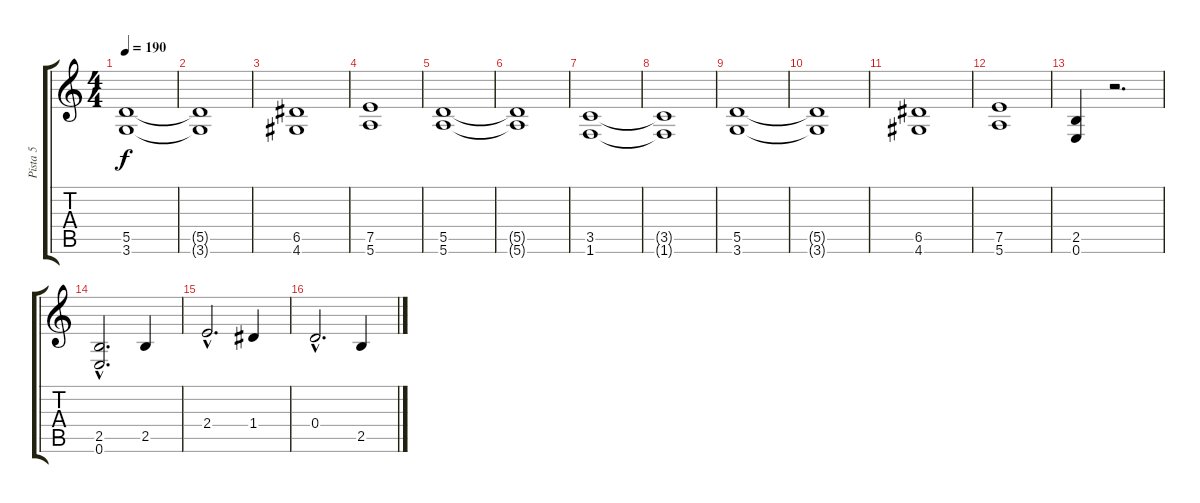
\track ("Pista 5" "Pista 5") {instrument distortionguitar}
\staff {score tabs}
\tuning (E4 B3 G3 D3 A2 E2) {hide}
\ts (4 4)
\tempo 190
\clef g2
\ks c
(5.5 3.6).1{dy f} |
(5.5{t} 3.6{t}).1 |
(6.5 4.6).1 |
(7.5 5.6).1 |
(5.5 5.6).1 |
(5.5{t} 5.6{t}).1 |
(3.5 1.6).1 |
(3.5{t} 1.6{t}).1 |
(5.5 3.6).1 |
(5.5{t} 3.6{t}).1 |
(6.5 4.6).1 |
(7.5 5.6).1 |
(2.5 0.6).4 r.2{d} |
(2.5{hac} 0.6{hac}).2{d} 2.5.4 |
2.4{hac}.2{d} 1.4.4 |
0.4{hac}.2{d} 2.5.4
